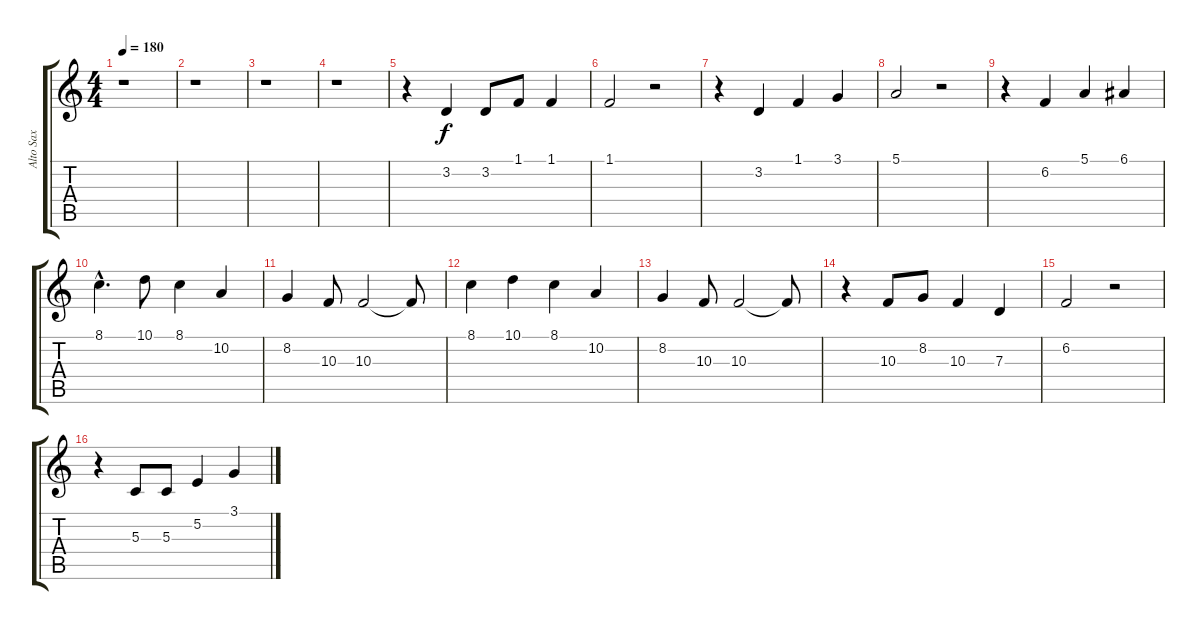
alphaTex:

\track ("Alto Sax" "Alto Sax") {instrument altosax}
\staff {score tabs}
\tuning (E4 B3 G3 D3 A2 E2) {hide}
\ts (4 4)
\tempo 180
\clef g2
\ks c
r.1{dy f instrument altosax} |
r.1 |
r.1 |
r.1 |
r.4 3.2.4 3.2.8 1.1.8 1.1.4 |
1.1.2 r.2 |
r.4 3.2.4 1.1.4 3.1.4 |
5.1.2 r.2 |
r.4 6.2.4 5.1.4 6.1.4 |
8.1{hac}.4{d} 10.1.8 8.1.4 10.2.4 |
8.2.4 10.3.8 10.3.2 10.3{t}.8 |
8.1.4 10.1.4 8.1.4 10.2.4 |
8.2.4 10.3.8 10.3.2 10.3{t}.8 |
r.4 10.3.8 8.2.8 10.3.4 7.3.4 |
6.2.2 r.2 |
r.4 5.3.8 5.3.8 5.2.4 3.1.4
